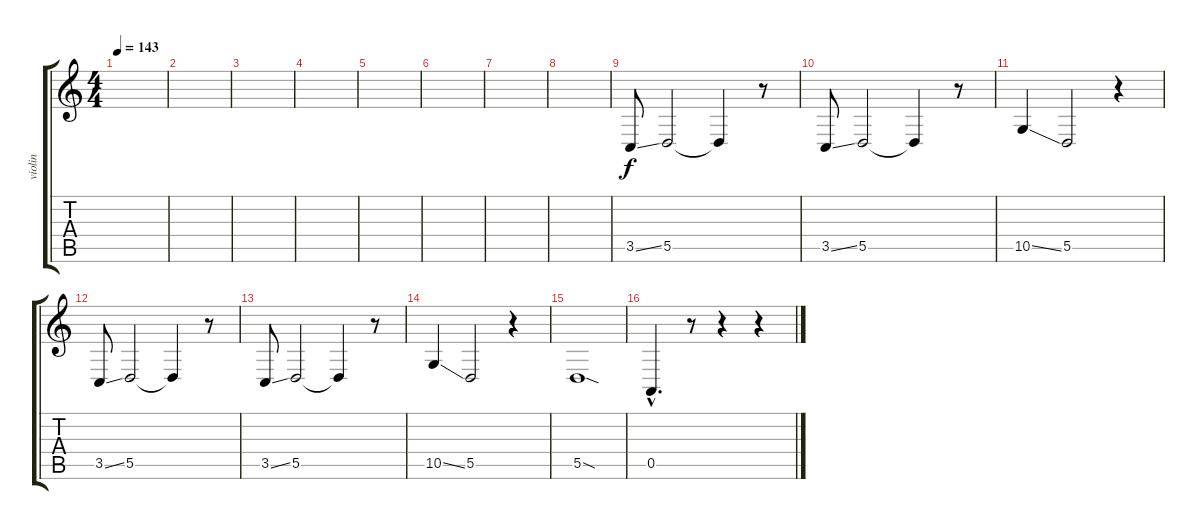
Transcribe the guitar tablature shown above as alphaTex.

\track ("violin" "violin") {instrument violin}
\staff {score tabs}
\tuning (E4 B3 G3 D3 A2 E2) {hide}
\ts (4 4)
\tempo 143
\clef g2
\ks c
|
|
|
|
|
|
|
|
3.5{ss}.8 5.5.2 5.5{t}.4 r.8 |
3.5{ss}.8 5.5.2 5.5{t}.4 r.8 |
10.5{ss}.4 5.5.2 r.4 |
3.5{ss}.8 5.5.2 5.5{t}.4 r.8 |
3.5{ss}.8 5.5.2 5.5{t}.4 r.8 |
10.5{ss}.4 5.5.2 r.4 |
5.5{sod}.1 |
0.5{hac}.4{d} r.8 r.4 r.4
